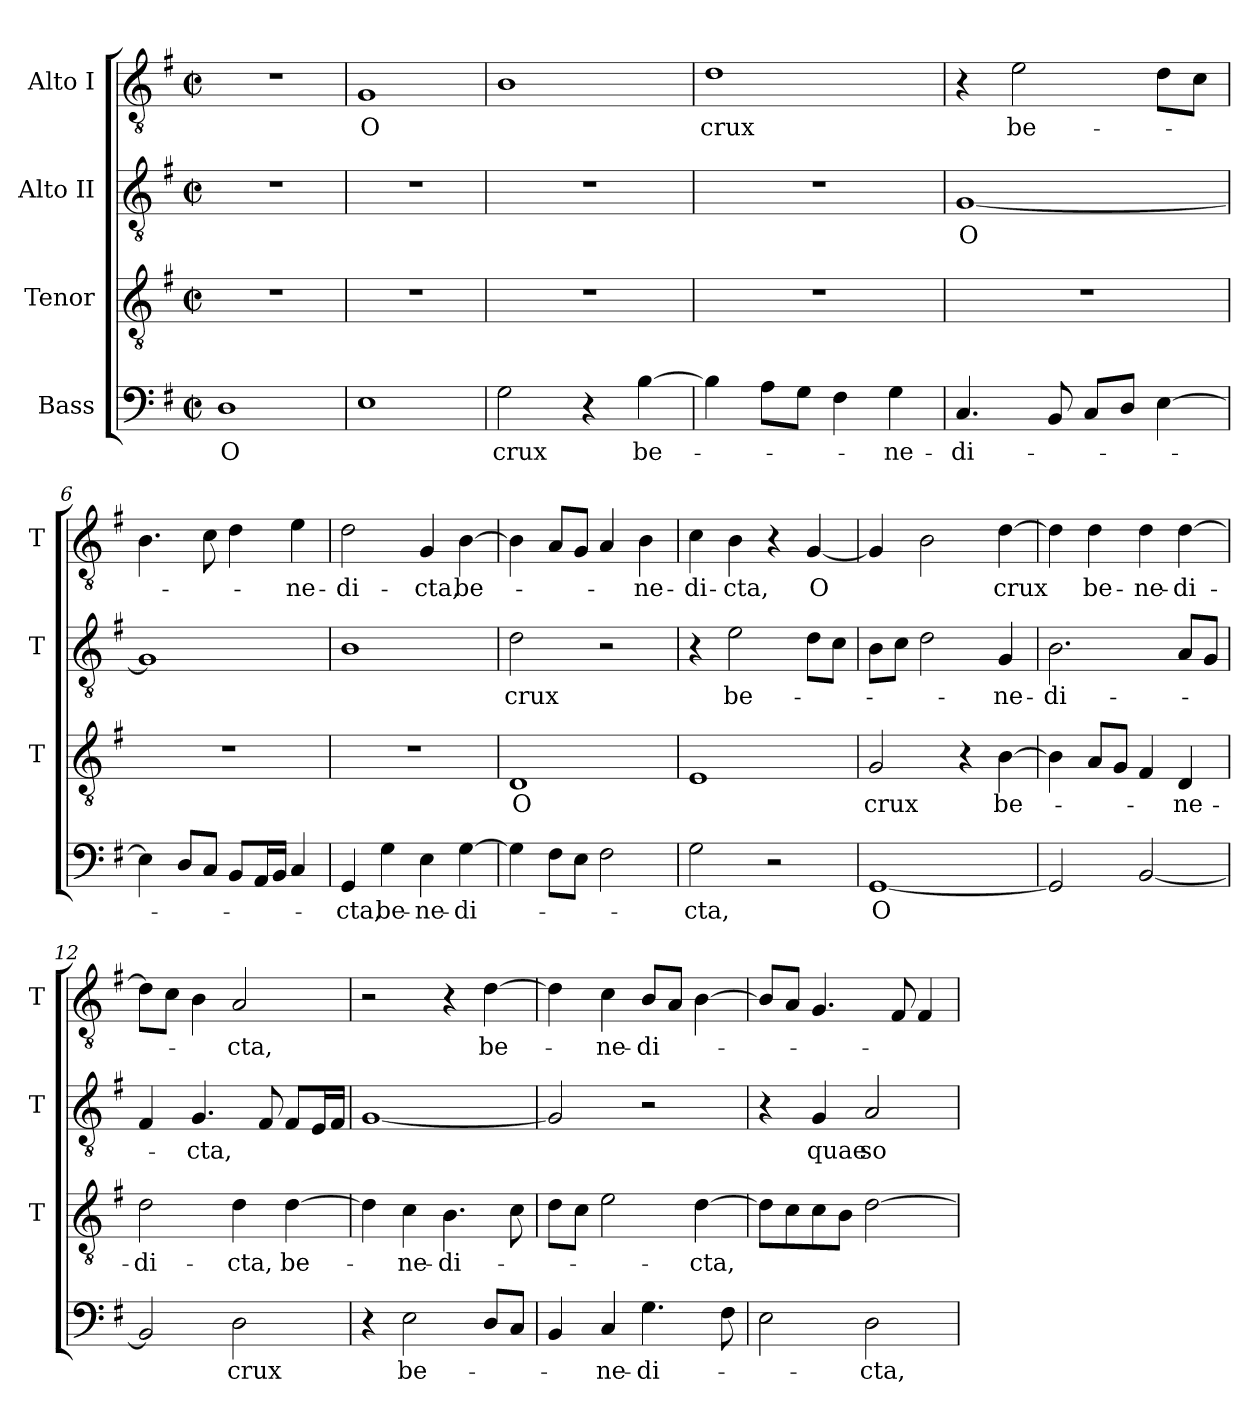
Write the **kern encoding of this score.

**kern	**text	**kern	**text	**kern	**text	**kern	**text
*part4	*part4	*part3	*part3	*part2	*part2	*part1	*part1
*staff4	*staff4	*staff3	*staff3	*staff2	*staff2	*staff1	*staff1
*I"Bass	*	*I"Tenor	*	*I"Alto II	*	*I"Alto I	*
*	*	*I'T	*	*I'T	*	*I'T	*
*clefF4	*	*clefGv2	*	*clefGv2	*	*clefGv2	*
*ITrd7c12	*	*ITrd7c12	*	*ITrd7c12	*	*ITrd7c12	*
*k[f#]	*	*k[f#]	*	*k[f#]	*	*k[f#]	*
*G:	*	*G:	*	*G:	*	*G:	*
*M2/2	*	*M2/2	*	*M2/2	*	*M2/2	*
*met(c|)	*	*met(c|)	*	*met(c|)	*	*met(c|)	*
=1	=1	=1	=1	=1	=1	=1	=1
!	!LO:LY:b	!	!	!	!	!	!
1DD	O	1r	.	1r	.	1r	.
=2	=2	=2	=2	=2	=2	=2	=2
!	!	!	!	!	!	!	!LO:LY:b
1EE	.	1r	.	1r	.	1GG	O
=3	=3	=3	=3	=3	=3	=3	=3
!	!LO:LY:b	!	!	!	!	!	!
2GG\	crux	1r	.	1r	.	1BB	.
4r	.	.	.	.	.	.	.
!	!LO:LY:b	!	!	!	!	!	!
[>4BB\	be-	.	.	.	.	.	.
=4	=4	=4	=4	=4	=4	=4	=4
!	!	!	!	!	!	!	!LO:LY:b
4BB\]	.	1r	.	1r	.	1D	crux
8AA\L	.	.	.	.	.	.	.
8GG\J	.	.	.	.	.	.	.
4FF#\	.	.	.	.	.	.	.
!	!LO:LY:b	!	!	!	!	!	!
4GG\	-ne-	.	.	.	.	.	.
=5	=5	=5	=5	=5	=5	=5	=5
!	!LO:LY:b	!	!	!	!LO:LY:b	!	!
4.CC/	-di-	1r	.	[<1GG	O	4r	.
!	!	!	!	!	!	!	!LO:LY:b
.	.	.	.	.	.	2E\	be-
8BBB/	.	.	.	.	.	.	.
8CC/L	.	.	.	.	.	.	.
8DD/J	.	.	.	.	.	.	.
[>4EE\	.	.	.	.	.	8D\L	.
.	.	.	.	.	.	8C\J	.
!!LO:LB:g=z
=6	=6	=6	=6	=6	=6	=6	=6
4EE\]	.	1r	.	1GG]	.	4.BB\	.
8DD/L	.	.	.	.	.	.	.
8CC/J	.	.	.	.	.	8C\	.
8BBB/L	.	.	.	.	.	4D\	.
16AAA/L	.	.	.	.	.	.	.
16BBB/JJ	.	.	.	.	.	.	.
!	!	!	!	!	!	!	!LO:LY:b
4CC/	.	.	.	.	.	4E\	-ne-
=7	=7	=7	=7	=7	=7	=7	=7
!	!LO:LY:b	!	!	!	!	!	!LO:LY:b
4GGG/	-cta,	1r	.	1BB	.	2D\	-di-
!	!LO:LY:b	!	!	!	!	!	!
4GG\	be-	.	.	.	.	.	.
!	!LO:LY:b	!	!	!	!	!	!LO:LY:b
4EE\	-ne-	.	.	.	.	4GG/	-cta,
!	!LO:LY:b	!	!	!	!	!	!LO:LY:b
[>4GG\	-di-	.	.	.	.	[>4BB\	be-
=8	=8	=8	=8	=8	=8	=8	=8
!	!	!	!LO:LY:b	!	!LO:LY:b	!	!
4GG\]	.	1DD	O	2D\	crux	4BB\]	.
8FF#\L	.	.	.	.	.	8AA/L	.
8EE\J	.	.	.	.	.	8GG/J	.
2FF#\	.	.	.	2r	.	4AA/	.
!	!	!	!	!	!	!	!LO:LY:b
.	.	.	.	.	.	4BB\	-ne-
=9	=9	=9	=9	=9	=9	=9	=9
!	!LO:LY:b	!	!	!	!	!	!LO:LY:b
2GG\	-cta,	1EE	.	4r	.	4C\	-di-
!	!	!	!	!	!LO:LY:b	!	!LO:LY:b
.	.	.	.	2E\	be-	4BB\	-cta,
2r	.	.	.	.	.	4r	.
!	!	!	!	!	!	!	!LO:LY:b
.	.	.	.	8D\L	.	[<4GG/	O
.	.	.	.	8C\J	.	.	.
=10	=10	=10	=10	=10	=10	=10	=10
!	!LO:LY:b	!	!LO:LY:b	!	!	!	!
[<1GGG	O	2GG/	crux	8BB\L	.	4GG/]	.
.	.	.	.	8C\J	.	.	.
.	.	.	.	2D\	.	2BB\	.
.	.	4r	.	.	.	.	.
!	!	!	!LO:LY:b	!	!LO:LY:b	!	!LO:LY:b
.	.	[>4BB\	be-	4GG/	-ne-	[>4D\	crux
!!LO:LB:g=z
=11	=11	=11	=11	=11	=11	=11	=11
!	!	!	!	!	!LO:LY:b	!	!
2GGG/]	.	4BB\]	.	2.BB\	-di-	4D\]	.
!	!	!	!	!	!	!	!LO:LY:b
.	.	8AA/L	.	.	.	4D\	be-
.	.	8GG/J	.	.	.	.	.
!	!	!	!	!	!	!	!LO:LY:b
[<2BBB/	.	4FF#/	.	.	.	4D\	-ne-
!	!	!	!LO:LY:b	!	!	!	!LO:LY:b
.	.	4DD/	-ne-	8AA/L	.	[>4D\	-di-
.	.	.	.	8GG/J	.	.	.
=12	=12	=12	=12	=12	=12	=12	=12
!	!	!	!LO:LY:b	!	!	!	!
2BBB/]	.	2D\	-di-	4FF#/	.	8D\L]	.
.	.	.	.	.	.	8C\J	.
!	!	!	!	!	!LO:LY:b	!	!
.	.	.	.	4.GG/	-cta,	4BB\	.
!	!LO:LY:b	!	!LO:LY:b	!	!	!	!LO:LY:b
2DD\	crux	4D\	-cta,	.	.	2AA/	-cta,
.	.	.	.	8FF#/	.	.	.
!	!	!	!LO:LY:b	!	!	!	!
.	.	[>4D\	be-	8FF#/L	.	.	.
.	.	.	.	16EE/L	.	.	.
.	.	.	.	16FF#/JJ	.	.	.
=13	=13	=13	=13	=13	=13	=13	=13
4r	.	4D\]	.	[<1GG	.	2r	.
!	!LO:LY:b	!	!LO:LY:b	!	!	!	!
2EE\	be-	4C\	-ne-	.	.	.	.
!	!	!	!LO:LY:b	!	!	!	!
.	.	4.BB\	-di-	.	.	4r	.
!	!	!	!	!	!	!	!LO:LY:b
8DD/L	.	.	.	.	.	[>4D\	be-
8CC/J	.	8C\	.	.	.	.	.
=14	=14	=14	=14	=14	=14	=14	=14
4BBB/	.	8D\L	.	2GG/]	.	4D\]	.
.	.	8C\J	.	.	.	.	.
!	!LO:LY:b	!	!	!	!	!	!LO:LY:b
4CC/	-ne-	2E\	.	.	.	4C\	-ne-
!	!LO:LY:b	!	!	!	!	!	!LO:LY:b
4.GG\	-di-	.	.	2r	.	8BB/L	-di-
.	.	.	.	.	.	8AA/J	.
!	!	!	!LO:LY:b	!	!	!	!
.	.	[>4D\	-cta,	.	.	[>4BB\	.
8FF#\	.	.	.	.	.	.	.
=15	=15	=15	=15	=15	=15	=15	=15
2EE\	.	8D\L]	.	4r	.	8BB/L]	.
.	.	8C\	.	.	.	8AA/J	.
!	!	!	!	!	!LO:LY:b	!	!
.	.	8C\	.	4GG/	quae	4.GG/	.
.	.	8BB\J	.	.	.	.	.
!	!LO:LY:b	!	!	!	!LO:LY:b	!	!
2DD\	-cta,	[>2D\	.	2AA/	so-	.	.
.	.	.	.	.	.	8FF#/	.
.	.	.	.	.	.	4FF#/	.
=	=	=	=	=	=	=	=
*-	*-	*-	*-	*-	*-	*-	*-
